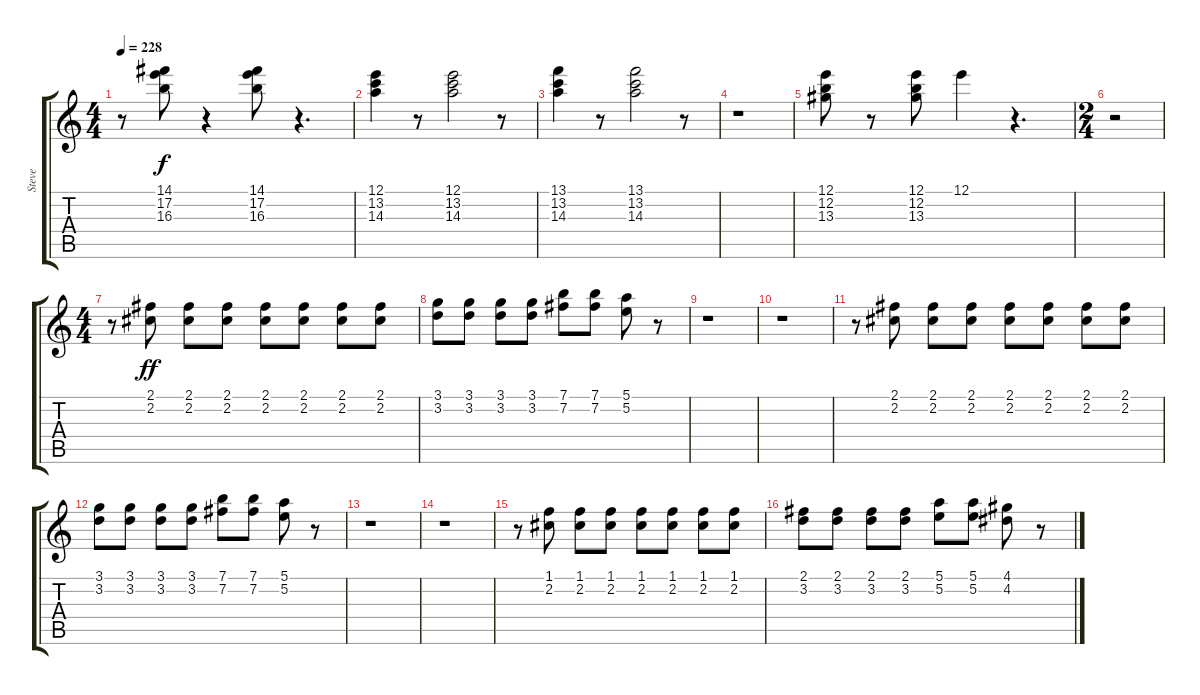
\track ("Steve" "Steve") {instrument electricguitarmuted}
\staff {score tabs}
\tuning (E4 B3 G3 D3 A2 E2) {hide}
\ts (4 4)
\tempo 228
\clef g2
\ks c
r.8{dy f} (14.1 17.2 16.3).8 r.4 (14.1 17.2 16.3).8 r.4{d} |
(12.1 13.2 14.3).4 r.8 (12.1 13.2 14.3).2 r.8 |
(13.1 13.2 14.3).4 r.8 (13.1 13.2 14.3).2 r.8 |
r.1 |
(12.1 12.2 13.3).8 r.8 (12.1 12.2 13.3).8 12.1.4 r.4{d} |
\ts (2 4)
r.2 |
\ts (4 4)
r.8 (2.1 2.2).8{dy ff} (2.1 2.2).8 (2.1 2.2).8 (2.1 2.2).8 (2.1 2.2).8 (2.1 2.2).8 (2.1 2.2).8 |
(3.1 3.2).8 (3.1 3.2).8 (3.1 3.2).8 (3.1 3.2).8 (7.1 7.2).8 (7.1 7.2).8 (5.1 5.2).8 r.8 |
r.1 |
r.1 |
r.8 (2.1 2.2).8 (2.1 2.2).8 (2.1 2.2).8 (2.1 2.2).8 (2.1 2.2).8 (2.1 2.2).8 (2.1 2.2).8 |
(3.1 3.2).8 (3.1 3.2).8 (3.1 3.2).8 (3.1 3.2).8 (7.1 7.2).8 (7.1 7.2).8 (5.1 5.2).8 r.8 |
r.1 |
r.1 |
r.8 (1.1 2.2).8 (1.1 2.2).8 (1.1 2.2).8 (1.1 2.2).8 (1.1 2.2).8 (1.1 2.2).8 (1.1 2.2).8 |
(2.1 3.2).8 (2.1 3.2).8 (2.1 3.2).8 (2.1 3.2).8 (5.1 5.2).8 (5.1 5.2).8 (4.1 4.2).8 r.8
